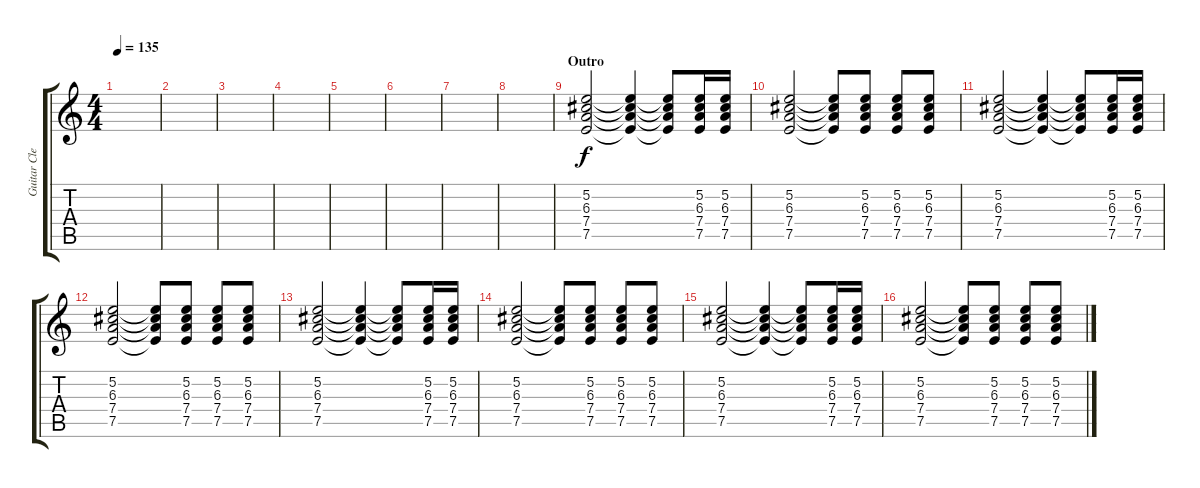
\track ("Guitar Clean" "Guitar Cle") {instrument electricguitarclean}
\staff {score tabs}
\tuning (E4 B3 G3 D3 A2 E2) {hide}
\ts (4 4)
\tempo 135
\clef g2
\ks c
|
|
|
|
|
|
|
|
\section ("" "Outro")
(5.2 6.3 7.4 7.5).2 (5.2{t} 6.3{t} 7.4{t} 7.5{t}).4 (5.2{t} 6.3{t} 7.4{t} 7.5{t}).8 (5.2 6.3 7.4 7.5).16 (5.2 6.3 7.4 7.5).16 |
(5.2 6.3 7.4 7.5).2 (5.2{t} 6.3{t} 7.4{t} 7.5{t}).8 (5.2 6.3 7.4 7.5).8 (5.2 6.3 7.4 7.5).8 (5.2 6.3 7.4 7.5).8 |
(5.2 6.3 7.4 7.5).2 (5.2{t} 6.3{t} 7.4{t} 7.5{t}).4 (5.2{t} 6.3{t} 7.4{t} 7.5{t}).8 (5.2 6.3 7.4 7.5).16 (5.2 6.3 7.4 7.5).16 |
(5.2 6.3 7.4 7.5).2 (5.2{t} 6.3{t} 7.4{t} 7.5{t}).8 (5.2 6.3 7.4 7.5).8 (5.2 6.3 7.4 7.5).8 (5.2 6.3 7.4 7.5).8 |
(5.2 6.3 7.4 7.5).2 (5.2{t} 6.3{t} 7.4{t} 7.5{t}).4 (5.2{t} 6.3{t} 7.4{t} 7.5{t}).8 (5.2 6.3 7.4 7.5).16 (5.2 6.3 7.4 7.5).16 |
(5.2 6.3 7.4 7.5).2 (5.2{t} 6.3{t} 7.4{t} 7.5{t}).8 (5.2 6.3 7.4 7.5).8 (5.2 6.3 7.4 7.5).8 (5.2 6.3 7.4 7.5).8 |
(5.2 6.3 7.4 7.5).2 (5.2{t} 6.3{t} 7.4{t} 7.5{t}).4 (5.2{t} 6.3{t} 7.4{t} 7.5{t}).8 (5.2 6.3 7.4 7.5).16 (5.2 6.3 7.4 7.5).16 |
(5.2 6.3 7.4 7.5).2 (5.2{t} 6.3{t} 7.4{t} 7.5{t}).8 (5.2 6.3 7.4 7.5).8 (5.2 6.3 7.4 7.5).8 (5.2 6.3 7.4 7.5).8
